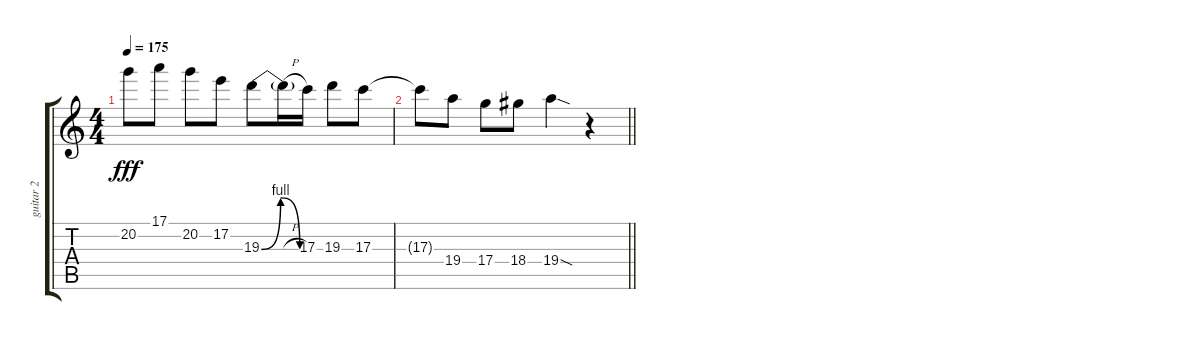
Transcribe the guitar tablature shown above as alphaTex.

\track ("guitar 2" "guitar 2") {instrument electricguitarjazz}
\staff {score tabs}
\tuning (E4 B3 G3 D3 A2 E2) {hide}
\ts (4 4)
\tempo 175
\clef g2
\ks c
20.2{t}.8{dy fff} 17.1.8 20.2.8 17.2.8 19.3{be (bendrelease 0 0 30 4 30 4 60 0)}.8 19.3{h t}.16 17.3.16 19.3.8 17.3.8 |
\barLineRight lightlight
17.3{t}.8 19.4.8 17.4.8 18.4.8 19.4{sod}.4 r.4
